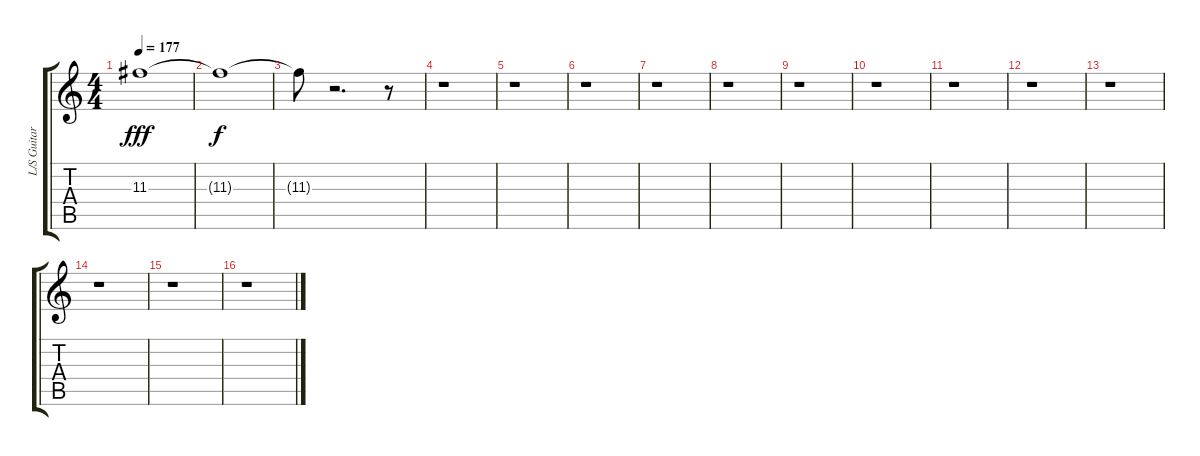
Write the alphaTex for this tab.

\track ("L/S Guitar Echo" "L/S Guitar") {instrument overdrivenguitar}
\staff {score tabs}
\tuning (E4 B3 G3 D3 A2 E2) {hide}
\ts (4 4)
\tempo 177
\clef g2
\ks c
11.3.1{dy fff} |
11.3{t}.1{dy f} |
11.3{t}.8 r.2{d} r.8 |
r.1 |
r.1 |
r.1 |
r.1 |
r.1 |
r.1 |
r.1 |
r.1 |
r.1 |
r.1 |
r.1 |
r.1 |
r.1
